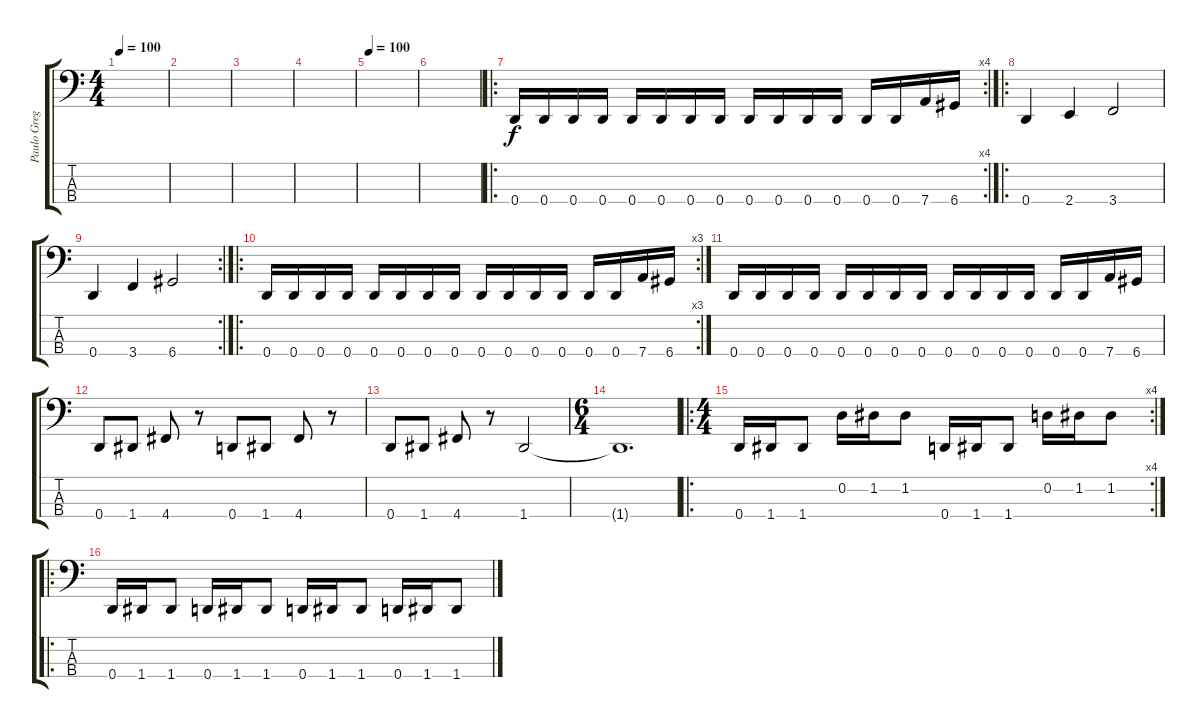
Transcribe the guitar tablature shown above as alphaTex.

\track ("Paulo Gregoletto" "Paulo Greg") {instrument electricbassfinger}
\staff {score tabs}
\tuning (G2 D2 A1 D1) {hide}
\ts (4 4)
\tempo 100
\tempo 65
\tempo 100
\clef f4
\ks c
|
|
|
|
\tempo 100
|
|
\ro
\rc 4
0.4.16 0.4.16 0.4.16 0.4.16 0.4.16 0.4.16 0.4.16 0.4.16 0.4.16 0.4.16 0.4.16 0.4.16 0.4.16 0.4.16 7.4.16 6.4.16 |
\ro
0.4.4 2.4.4 3.4.2 |
\rc 2
0.4.4 3.4.4 6.4.2 |
\ro
\rc 3
0.4.16 0.4.16 0.4.16 0.4.16 0.4.16 0.4.16 0.4.16 0.4.16 0.4.16 0.4.16 0.4.16 0.4.16 0.4.16 0.4.16 7.4.16 6.4.16 |
0.4.16 0.4.16 0.4.16 0.4.16 0.4.16 0.4.16 0.4.16 0.4.16 0.4.16 0.4.16 0.4.16 0.4.16 0.4.16 0.4.16 7.4.16 6.4.16 |
0.4.8 1.4.8 4.4.8 r.8 0.4.8 1.4.8 4.4.8 r.8 |
0.4.8 1.4.8 4.4.8 r.8 1.4.2 |
\ts (6 4)
1.4{t}.1{d} |
\ro
\rc 4
\ts (4 4)
0.4.16 1.4.16 1.4.8 0.2.16 1.2.16 1.2.8 0.4.16 1.4.16 1.4.8 0.2.16 1.2.16 1.2.8 |
\ro
0.4.16 1.4.16 1.4.8 0.4.16 1.4.16 1.4.8 0.4.16 1.4.16 1.4.8 0.4.16 1.4.16 1.4.8
